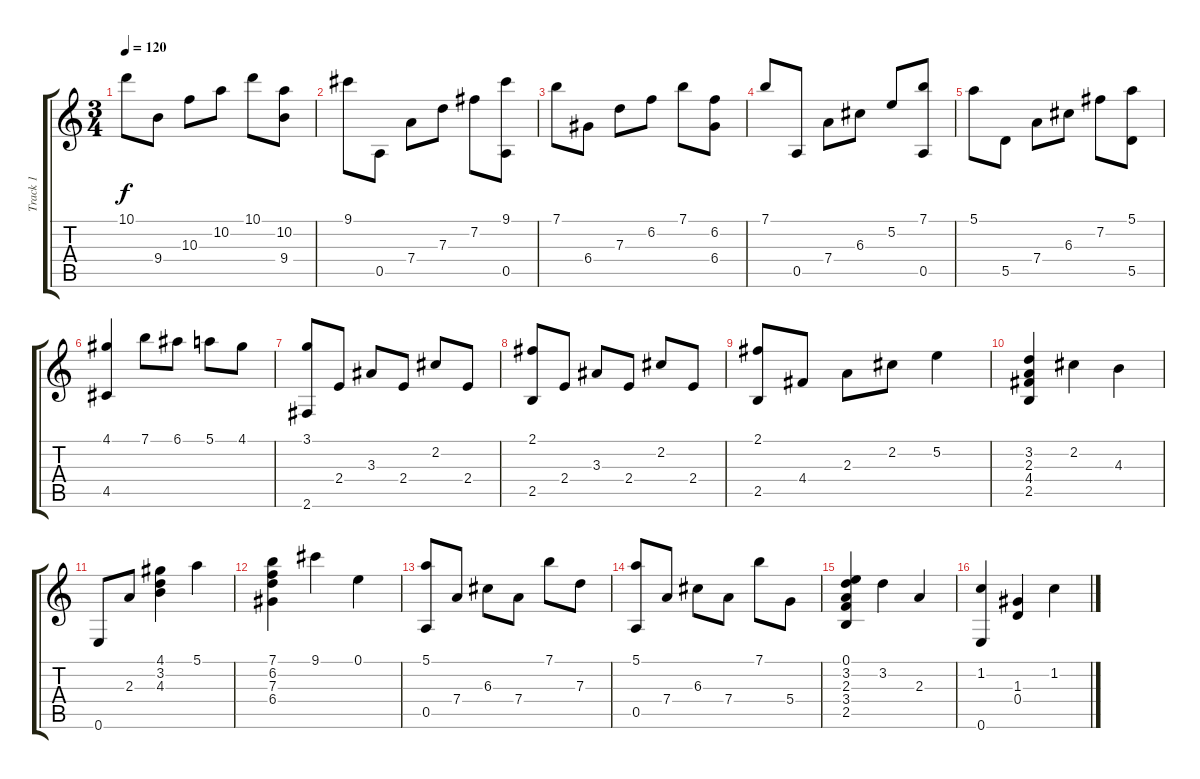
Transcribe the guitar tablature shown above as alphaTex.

\track ("Track 1" "Track 1") {instrument acousticguitarnylon}
\staff {score tabs}
\tuning (E4 B3 G3 D3 A2 E2) {hide}
\ts (3 4)
\tempo 120
\clef g2
\ks c
10.1.8{dy f} 9.4.8 10.3.8 10.2.8 10.1.8 (10.2 9.4).8 |
9.1.8 0.5.8 7.4.8 7.3.8 7.2.8 (9.1 0.5).8 |
7.1.8 6.4.8 7.3.8 6.2.8 7.1.8 (6.2 6.4).8 |
7.1.8 0.5.8 7.4.8 6.3.8 5.2.8 (7.1 0.5).8 |
5.1.8 5.5.8 7.4.8 6.3.8 7.2.8 (5.1 5.5).8 |
(4.1 4.5).4 7.1.8 6.1.8 5.1.8 4.1.8 |
(3.1 2.6).8 2.4.8 3.3.8 2.4.8 2.2.8 2.4.8 |
(2.1 2.5).8 2.4.8 3.3.8 2.4.8 2.2.8 2.4.8 |
(2.1 2.5).8 4.4.8 2.3.8 2.2.8 5.2.4 |
(3.2 2.3 4.4 2.5).4 2.2.4 4.3.4 |
0.6.8 2.3.8 (4.1 3.2 4.3).4 5.1.4 |
(7.1 6.2 7.3 6.4).4 9.1.4 0.1.4 |
(5.1 0.5).8 7.4.8 6.3.8 7.4.8 7.1.8 7.3.8 |
(5.1 0.5).8 7.4.8 6.3.8 7.4.8 7.1.8 5.4.8 |
(0.1 3.2 2.3 3.4 2.5).4 3.2.4 2.3.4 |
(1.2 0.6).4 (1.3 0.4).4 1.2.4
